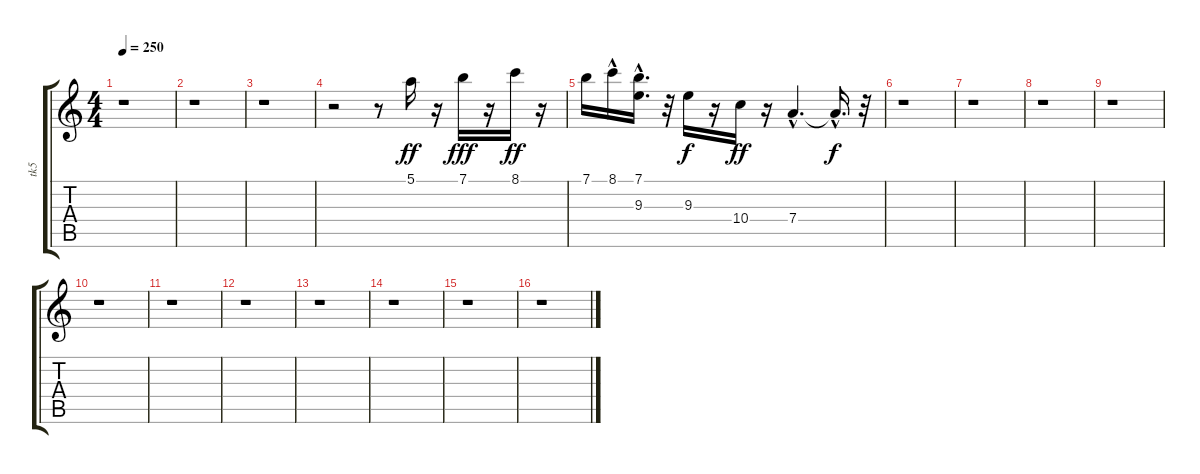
\track ("tk5" "tk5") {instrument acousticguitarnylon}
\staff {score tabs}
\tuning (E4 B3 G3 D3 A2 E2) {hide}
\ts (4 4)
\tempo 250
\clef g2
\ks c
r.1{dy f} |
r.1 |
r.1 |
r.2 r.8 5.1.16{dy ff} r.16 7.1.16{dy fff} r.16 8.1.16{dy ff} r.16 |
7.1.16 8.1{hac}.16 (7.1 9.3{hac}).16{d} r.32 9.3.16{dy f} r.16 10.4.16{dy ff} r.16 7.4{hac}.4{d} 7.4{hac t}.16{d dy f} r.32 |
r.1 |
r.1 |
r.1 |
r.1 |
r.1 |
r.1 |
r.1 |
r.1 |
r.1 |
r.1 |
r.1
